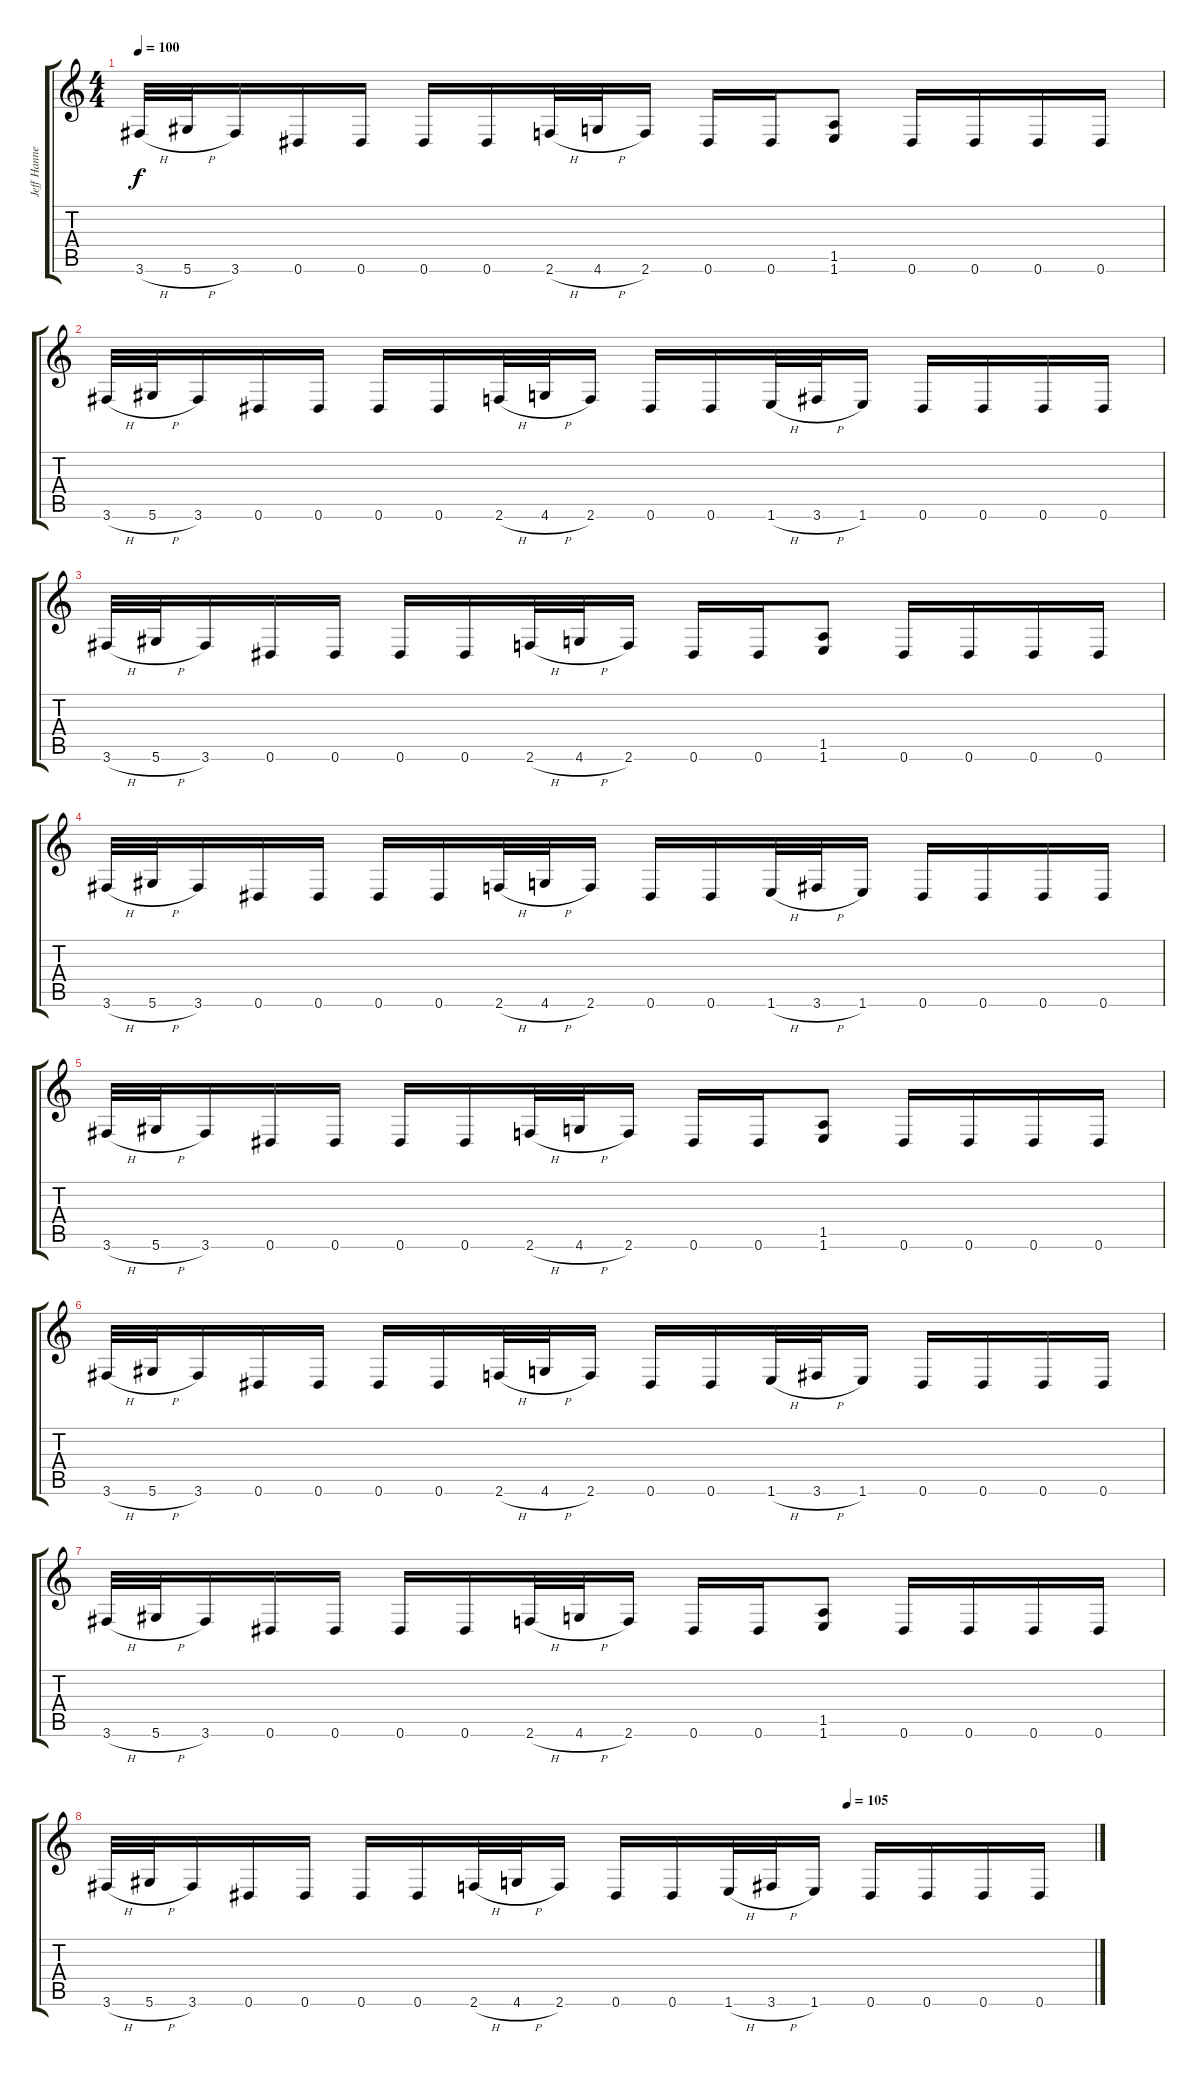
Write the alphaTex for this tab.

\track ("Jeff Hannemann" "Jeff Hanne") {instrument distortionguitar}
\staff {score tabs}
\tuning (Eb4 Bb3 Gb3 Db3 Ab2 Eb2) {hide}
\ts (4 4)
\tempo 100
\clef g2
\ks c
3.6{h}.32{dy f} 5.6{h}.32 3.6.16 0.6.16 0.6.16 0.6.16 0.6.16 2.6{h}.32 4.6{h}.32 2.6.16 0.6.16 0.6.16 (1.5 1.6).8 0.6.16 0.6.16 0.6.16 0.6.16 |
3.6{h}.32 5.6{h}.32 3.6.16 0.6.16 0.6.16 0.6.16 0.6.16 2.6{h}.32 4.6{h}.32 2.6.16 0.6.16 0.6.16 1.6{h}.32 3.6{h}.32 1.6.16 0.6.16 0.6.16 0.6.16 0.6.16 |
3.6{h}.32 5.6{h}.32 3.6.16 0.6.16 0.6.16 0.6.16 0.6.16 2.6{h}.32 4.6{h}.32 2.6.16 0.6.16 0.6.16 (1.5 1.6).8 0.6.16 0.6.16 0.6.16 0.6.16 |
3.6{h}.32 5.6{h}.32 3.6.16 0.6.16 0.6.16 0.6.16 0.6.16 2.6{h}.32 4.6{h}.32 2.6.16 0.6.16 0.6.16 1.6{h}.32 3.6{h}.32 1.6.16 0.6.16 0.6.16 0.6.16 0.6.16 |
3.6{h}.32 5.6{h}.32 3.6.16 0.6.16 0.6.16 0.6.16 0.6.16 2.6{h}.32 4.6{h}.32 2.6.16 0.6.16 0.6.16 (1.5 1.6).8 0.6.16 0.6.16 0.6.16 0.6.16 |
3.6{h}.32 5.6{h}.32 3.6.16 0.6.16 0.6.16 0.6.16 0.6.16 2.6{h}.32 4.6{h}.32 2.6.16 0.6.16 0.6.16 1.6{h}.32 3.6{h}.32 1.6.16 0.6.16 0.6.16 0.6.16 0.6.16 |
3.6{h}.32 5.6{h}.32 3.6.16 0.6.16 0.6.16 0.6.16 0.6.16 2.6{h}.32 4.6{h}.32 2.6.16 0.6.16 0.6.16 (1.5 1.6).8 0.6.16 0.6.16 0.6.16 0.6.16 |
\tempo (105 0.75)
3.6{h}.32 5.6{h}.32 3.6.16 0.6.16 0.6.16 0.6.16 0.6.16 2.6{h}.32 4.6{h}.32 2.6.16 0.6.16 0.6.16 1.6{h}.32 3.6{h}.32 1.6.16 0.6.16 0.6.16 0.6.16 0.6.16
